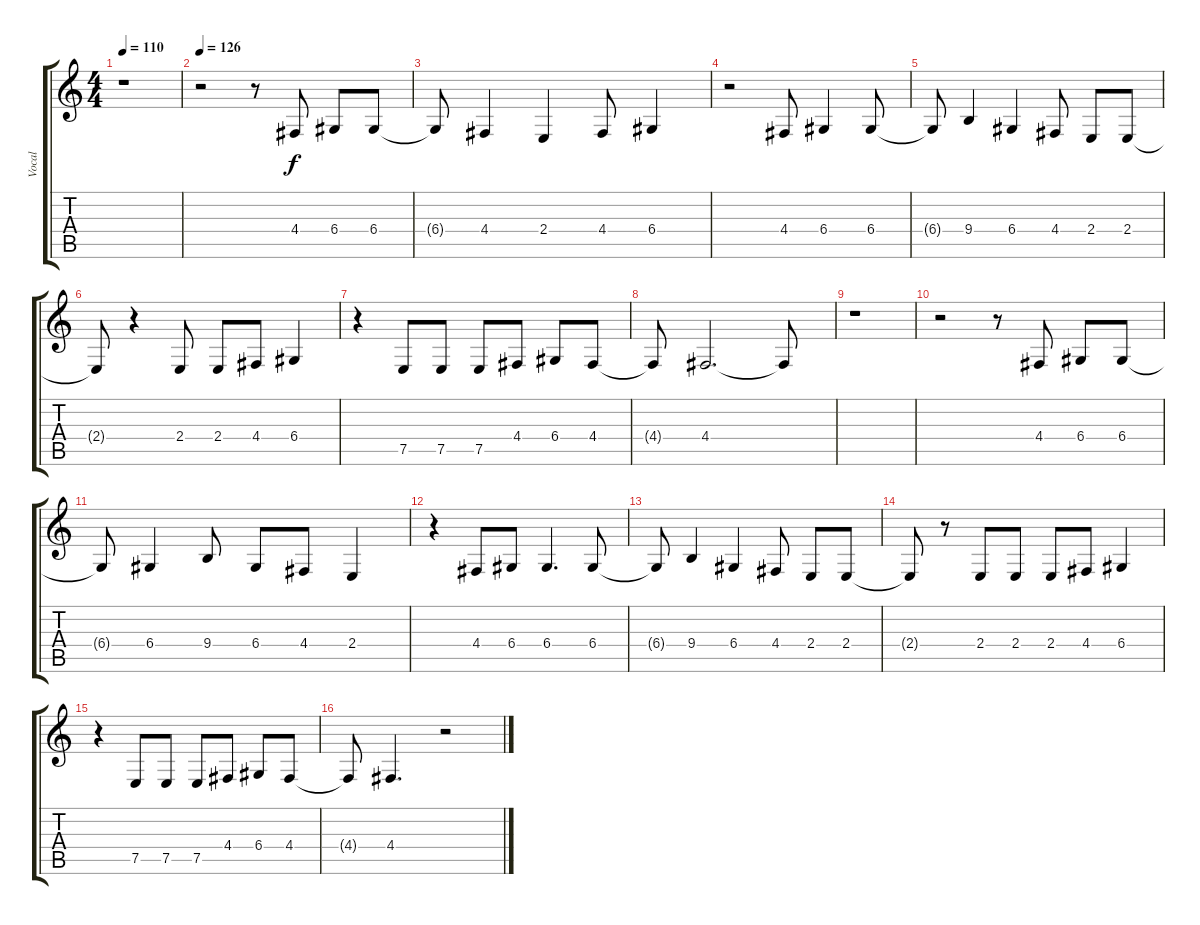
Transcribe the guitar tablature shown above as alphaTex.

\track ("Vocal" "Vocal") {instrument tenorsax}
\staff {score tabs}
\tuning (E4 B3 G3 D3 A2 E2) {hide}
\ts (4 4)
\tempo 110
\clef g2
\ks c
r.1{dy f} |
\tempo 126
r.2 r.8 4.4.8 6.4.8 6.4.8 |
6.4{t}.8 4.4.4 2.4.4 4.4.8 6.4.4 |
r.2 4.4.8 6.4.4 6.4.8 |
6.4{t}.8 9.4.4 6.4.4 4.4.8 2.4.8 2.4.8 |
2.4{t}.8 r.4 2.4.8 2.4.8 4.4.8 6.4.4 |
r.4 7.5.8 7.5.8 7.5.8 4.4.8 6.4.8 4.4.8 |
4.4{t}.8 4.4.2{d} 4.4{t}.8 |
r.1 |
r.2 r.8 4.4.8 6.4.8 6.4.8 |
6.4{t}.8 6.4.4 9.4.8 6.4.8 4.4.8 2.4.4 |
r.4 4.4.8 6.4.8 6.4.4{d} 6.4.8 |
6.4{t}.8 9.4.4 6.4.4 4.4.8 2.4.8 2.4.8 |
2.4{t}.8 r.8 2.4.8 2.4.8 2.4.8 4.4.8 6.4.4 |
r.4 7.5.8 7.5.8 7.5.8 4.4.8 6.4.8 4.4.8 |
4.4{t}.8 4.4.4{d} r.2
